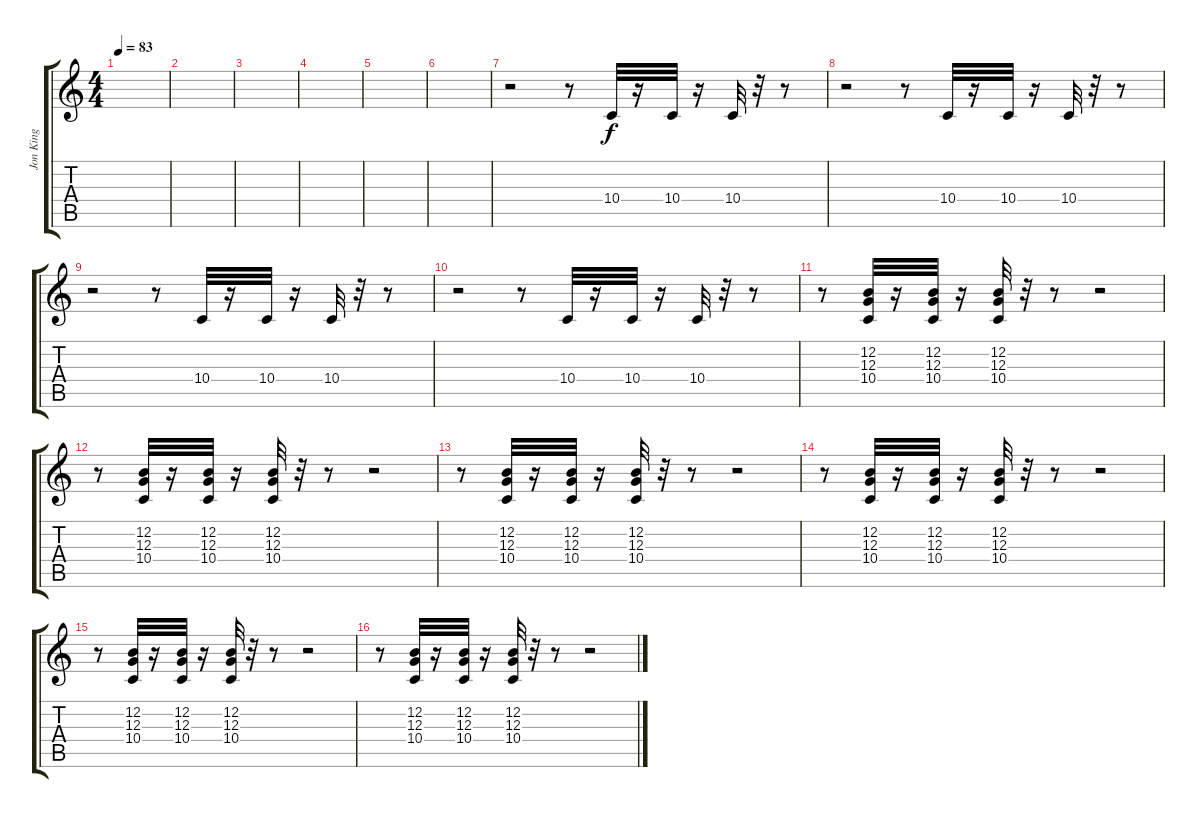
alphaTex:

\track ("Jon King" "Jon King") {instrument reedorgan}
\staff {score tabs}
\tuning (E4 B3 G3 D3 A2 E2) {hide}
\ts (4 4)
\tempo 83
\clef g2
\ks c
|
|
|
|
|
|
r.2 r.8 10.4.32 r.16 10.4.32 r.16 10.4.32 r.32 r.8 |
r.2 r.8 10.4.32 r.16 10.4.32 r.16 10.4.32 r.32 r.8 |
r.2 r.8 10.4.32 r.16 10.4.32 r.16 10.4.32 r.32 r.8 |
r.2 r.8 10.4.32 r.16 10.4.32 r.16 10.4.32 r.32 r.8 |
r.8 (12.2 12.3 10.4).32 r.16 (12.2 12.3 10.4).32 r.16 (12.2 12.3 10.4).32 r.32 r.8 r.2 |
r.8 (12.2 12.3 10.4).32 r.16 (12.2 12.3 10.4).32 r.16 (12.2 12.3 10.4).32 r.32 r.8 r.2 |
r.8 (12.2 12.3 10.4).32 r.16 (12.2 12.3 10.4).32 r.16 (12.2 12.3 10.4).32 r.32 r.8 r.2 |
r.8 (12.2 12.3 10.4).32 r.16 (12.2 12.3 10.4).32 r.16 (12.2 12.3 10.4).32 r.32 r.8 r.2 |
r.8 (12.2 12.3 10.4).32 r.16 (12.2 12.3 10.4).32 r.16 (12.2 12.3 10.4).32 r.32 r.8 r.2 |
r.8 (12.2 12.3 10.4).32 r.16 (12.2 12.3 10.4).32 r.16 (12.2 12.3 10.4).32 r.32 r.8 r.2
